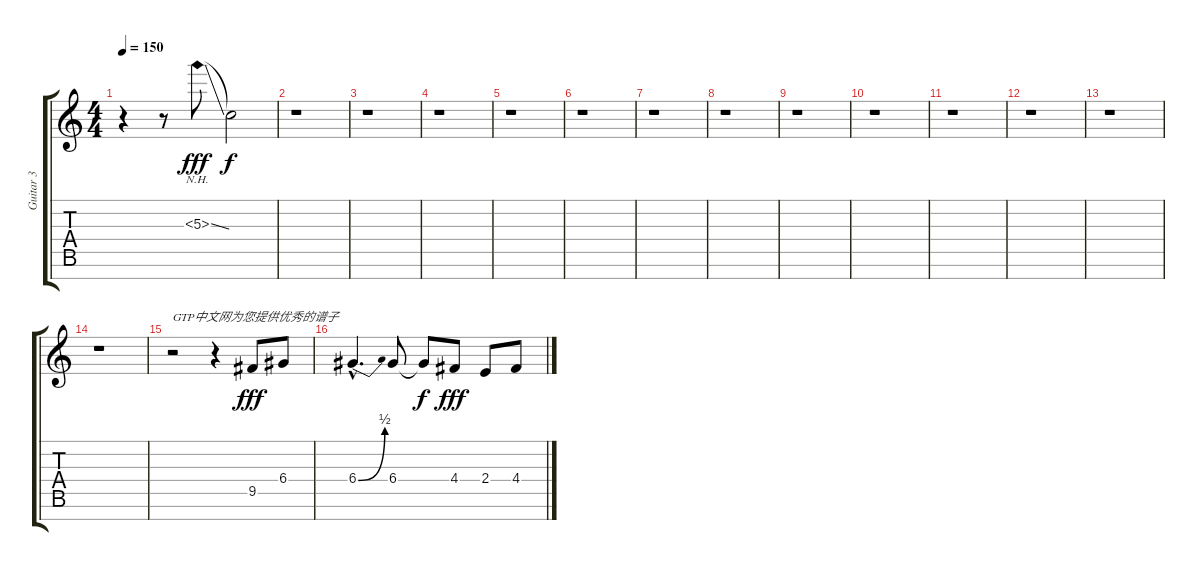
\track ("Guitar 3" "Guitar 3") {instrument distortionguitar}
\staff {score tabs}
\tuning (E4 B3 G3 D3 A2 E2 B1) {hide}
\ts (4 4)
\tempo 150
\clef g2
\ks c
r.4{dy fff instrument distortionguitar} r.8 5.3{nh ss}.8 5.3{t}.2{dy f} |
r.1 |
r.1 |
r.1 |
r.1 |
r.1 |
r.1 |
r.1 |
r.1 |
r.1 |
r.1 |
r.1 |
r.1 |
r.1 |
r.2{txt "GTP中文网为您提供优秀的谱子"} r.4 9.5.8{dy fff} 6.4.8 |
6.4{be (bend 0 0 60 2) hac}.4{d} 6.4.8 6.4{t}.8{dy f} 4.4.8{dy fff} 2.4.8 4.4{h}.8
